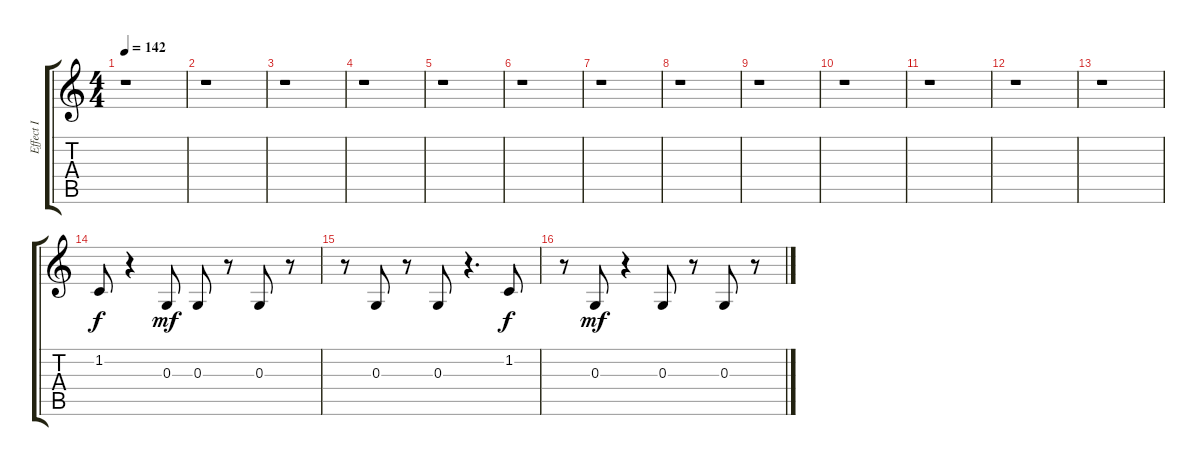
\track ("Effect I" "Effect I") {instrument glockenspiel}
\staff {score tabs}
\tuning (E4 B3 G3 D3 A2 E2) {hide}
\ts (4 4)
\tempo 142
\clef g2
\ks c
r.1{dy mp} |
r.1 |
r.1 |
r.1 |
r.1 |
r.1 |
r.1 |
r.1 |
r.1 |
r.1 |
r.1 |
r.1 |
r.1 |
1.2.8{dy f} r.4 0.3.8{dy mf} 0.3.8 r.8 0.3.8 r.8 |
r.8 0.3.8 r.8 0.3.8 r.4{d} 1.2.8{dy f} |
r.8 0.3.8{dy mf} r.4 0.3.8 r.8 0.3.8 r.8
